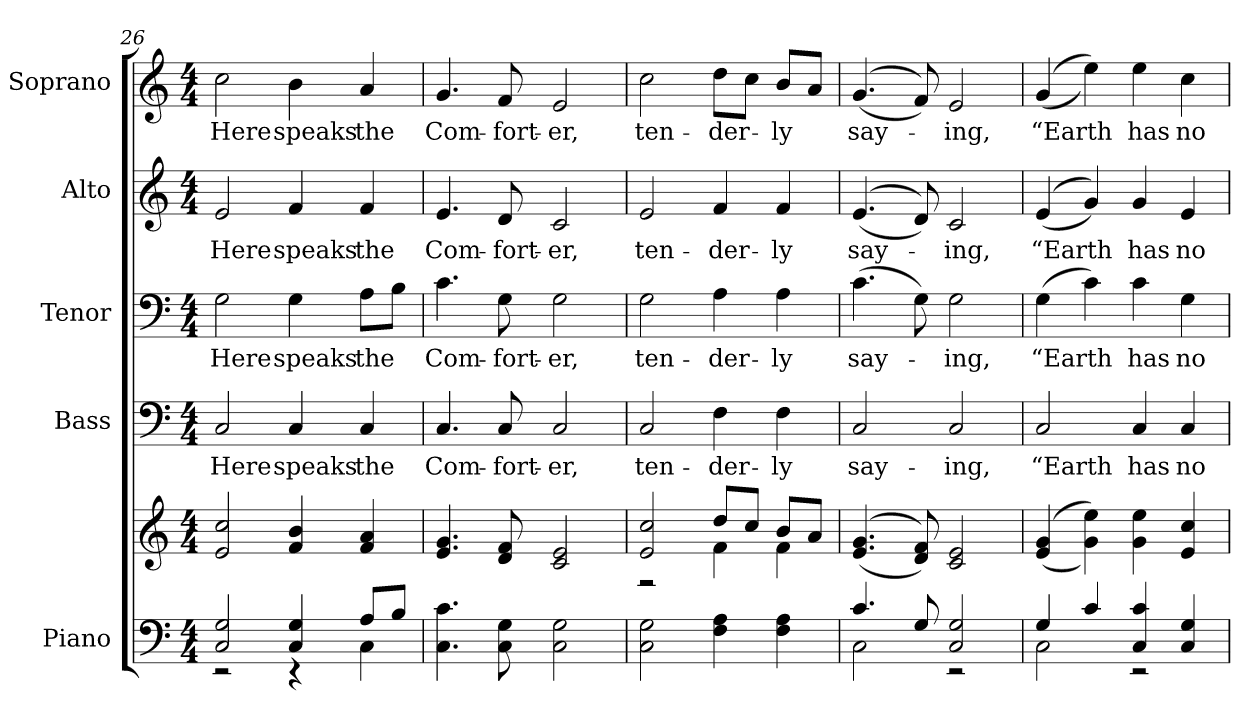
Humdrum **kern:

**kern	**kern	**kern	**text	**kern	**text	**kern	**text	**kern	**text
*part5	*part5	*part4	*part4	*part3	*part3	*part2	*part2	*part1	*part1
*staff6	*staff5	*staff4	*staff4	*staff3	*staff3	*staff2	*staff2	*staff1	*staff1
*I"Piano	*	*I"Bass	*	*I"Tenor	*	*I"Alto	*	*I"Soprano	*
*I'Pno.	*	*I'B.	*	*I'T.	*	*I'A.	*	*I'S.	*
!!LO:PB:g=z
*clefF4	*clefG2	*clefF4	*	*clefF4	*	*clefG2	*	*clefG2	*
*k[]	*k[]	*k[]	*	*k[]	*	*k[]	*	*k[]	*
*C:	*C:	*C:	*	*C:	*	*C:	*	*C:	*
*M4/4	*M4/4	*M4/4	*	*M4/4	*	*M4/4	*	*M4/4	*
=26	=26	=26	=26	=26	=26	=26	=26	=26	=26
*^	*	*	*	*	*	*	*	*	*
!	!	!	!	!LO:LY:b:color=#000000	!	!	!	!	!	!
!	!	!	!	!	!	!LO:LY:b:color=#000000	!	!	!	!
!	!	!	!	!	!	!	!	!LO:LY:b:color=#000000	!	!
!	!	!	!	!	!	!	!	!	!	!LO:LY:b:color=#000000
2Ci/ 2Gi	2r	2ei/ 2cci	2Ci/	Here	2Gi\	Here	2ei/	Here	2cci\	Here
!	!	!	!	!LO:LY:b:color=#000000	!	!	!	!	!	!
!	!	!	!	!	!	!LO:LY:b:color=#000000	!	!	!	!
!	!	!	!	!	!	!	!	!LO:LY:b:color=#000000	!	!
!	!	!	!	!	!	!	!	!	!	!LO:LY:b:color=#000000
4Ci/ 4Gi	4r	4fi/ 4bi	4Ci/	speaks	4Gi\	speaks	4fi/	speaks	4bi\	speaks
!	!	!	!	!LO:LY:b:color=#000000	!	!	!	!	!	!
!	!	!	!	!	!	!LO:LY:b:color=#000000	!	!	!	!
!	!	!	!	!	!	!	!	!LO:LY:b:color=#000000	!	!
!	!	!	!	!	!	!	!	!	!	!LO:LY:b:color=#000000
8Ai/L	4Ci\	4fi/ 4ai	4Ci/	the	8Ai\L	the	4fi/	the	4ai/	the
8Bi/J	.	.	.	.	8Bi\J	.	.	.	.	.
*v	*v	*	*	*	*	*	*	*	*	*
=27	=27	=27	=27	=27	=27	=27	=27	=27	=27
!	!	!	!LO:LY:b:color=#000000	!	!	!	!	!	!
!	!	!	!	!	!LO:LY:b:color=#000000	!	!	!	!
!	!	!	!	!	!	!	!LO:LY:b:color=#000000	!	!
!	!	!	!	!	!	!	!	!	!LO:LY:b:color=#000000
4.Ci\ 4.ci	4.ei/ 4.gi	4.Ci/	Com-	4.ci\	Com-	4.ei/	Com-	4.gi/	Com-
!	!	!	!LO:LY:b:color=#000000	!	!	!	!	!	!
!	!	!	!	!	!LO:LY:b:color=#000000	!	!	!	!
!	!	!	!	!	!	!	!LO:LY:b:color=#000000	!	!
!	!	!	!	!	!	!	!	!	!LO:LY:b:color=#000000
8Ci\ 8Gi	8di/ 8fi	8Ci/	-fort-	8Gi\	-fort-	8di/	-fort-	8fi/	-fort-
!	!	!	!LO:LY:b:color=#000000	!	!	!	!	!	!
!	!	!	!	!	!LO:LY:b:color=#000000	!	!	!	!
!	!	!	!	!	!	!	!LO:LY:b:color=#000000	!	!
!	!	!	!	!	!	!	!	!	!LO:LY:b:color=#000000
2Ci\ 2Gi	2ci/ 2ei	2Ci/	-er,	2Gi\	-er,	2ci/	-er,	2ei/	-er,
=28	=28	=28	=28	=28	=28	=28	=28	=28	=28
*	*^	*	*	*	*	*	*	*	*
!	!	!	!	!LO:LY:b:color=#000000	!	!	!	!	!	!
!	!	!	!	!	!	!LO:LY:b:color=#000000	!	!	!	!
!	!	!	!	!	!	!	!	!LO:LY:b:color=#000000	!	!
!	!	!	!	!	!	!	!	!	!	!LO:LY:b:color=#000000
2Ci\ 2Gi	2ei/ 2cci	2r	2Ci/	ten-	2Gi\	ten-	2ei/	ten-	2cci\	ten-
!	!	!	!	!LO:LY:b:color=#000000	!	!	!	!	!	!
!	!	!	!	!	!	!LO:LY:b:color=#000000	!	!	!	!
!	!	!	!	!	!	!	!	!LO:LY:b:color=#000000	!	!
!	!	!	!	!	!	!	!	!	!	!LO:LY:b:color=#000000
4Fi\ 4Ai	8ddi/L	4fi\	4Fi\	-der-	4Ai\	-der-	4fi/	-der-	8ddi\L	-der-
.	8cci/J	.	.	.	.	.	.	.	8cci\J	.
!	!	!	!	!LO:LY:b:color=#000000	!	!	!	!	!	!
!	!	!	!	!	!	!LO:LY:b:color=#000000	!	!	!	!
!	!	!	!	!	!	!	!	!LO:LY:b:color=#000000	!	!
!	!	!	!	!	!	!	!	!	!	!LO:LY:b:color=#000000
4Fi\ 4Ai	8bi/L	4fi\	4Fi\	-ly	4Ai\	-ly	4fi/	-ly	8bi/L	-ly
.	8ai/J	.	.	.	.	.	.	.	8ai/J	.
*	*v	*v	*	*	*	*	*	*	*	*
!!LO:PB:g=z
=29	=29	=29	=29	=29	=29	=29	=29	=29	=29
*^	*	*	*	*	*	*	*	*	*
!	!	!	!	!LO:LY:b:color=#000000	!	!	!	!	!	!
!	!	!	!	!	!	!LO:LY:b:color=#000000	!	!	!	!
!	!	!	!	!	!	!	!	!LO:LY:b:color=#000000	!	!
!	!	!	!	!	!	!	!	!	!	!LO:LY:b:color=#000000
4.ci/	2Ci\	((4.ei/ 4.gi	2Ci/	say-	(4.ci\	say-	((4.ei/	say-	((4.gi/	say-
8Gi/	.	8di/ 8fi))	.	.	8Gi\)	.	8di/))	.	8fi/))	.
!	!	!	!	!LO:LY:b:color=#000000	!	!	!	!	!	!
!	!	!	!	!	!	!LO:LY:b:color=#000000	!	!	!	!
!	!	!	!	!	!	!	!	!LO:LY:b:color=#000000	!	!
!	!	!	!	!	!	!	!	!	!	!LO:LY:b:color=#000000
2Ci/ 2Gi	2r	2ci/ 2ei	2Ci/	-ing,	2Gi\	-ing,	2ci/	-ing,	2ei/	-ing,
=30	=30	=30	=30	=30	=30	=30	=30	=30	=30	=30
!	!	!	!	!LO:LY:b:color=#000000	!	!	!	!	!	!
!	!	!	!	!	!	!LO:LY:b:color=#000000	!	!	!	!
!	!	!	!	!	!	!	!	!LO:LY:b:color=#000000	!	!
!	!	!	!	!	!	!	!	!	!	!LO:LY:b:color=#000000
4Gi/	2Ci\	((4ei/ 4gi	2Ci/	“Earth	(4Gi\	“Earth	((4ei/	“Earth	((4gi/	“Earth
4ci/	.	4gi\ 4eei))	.	.	4ci\)	.	4gi/))	.	4eei\))	.
!	!	!	!	!LO:LY:b:color=#000000	!	!	!	!	!	!
!	!	!	!	!	!	!LO:LY:b:color=#000000	!	!	!	!
!	!	!	!	!	!	!	!	!LO:LY:b:color=#000000	!	!
!	!	!	!	!	!	!	!	!	!	!LO:LY:b:color=#000000
4Ci/ 4ci	2r	4gi\ 4eei	4Ci/	has	4ci\	has	4gi/	has	4eei\	has
!	!	!	!	!LO:LY:b:color=#000000	!	!	!	!	!	!
!	!	!	!	!	!	!LO:LY:b:color=#000000	!	!	!	!
!	!	!	!	!	!	!	!	!LO:LY:b:color=#000000	!	!
!	!	!	!	!	!	!	!	!	!	!LO:LY:b:color=#000000
4Ci/ 4Gi	.	4ei/ 4cci	4Ci/	no	4Gi\	no	4ei/	no	4cci\	no
*v	*v	*	*	*	*	*	*	*	*	*
=	=	=	=	=	=	=	=	=	=
*-	*-	*-	*-	*-	*-	*-	*-	*-	*-
